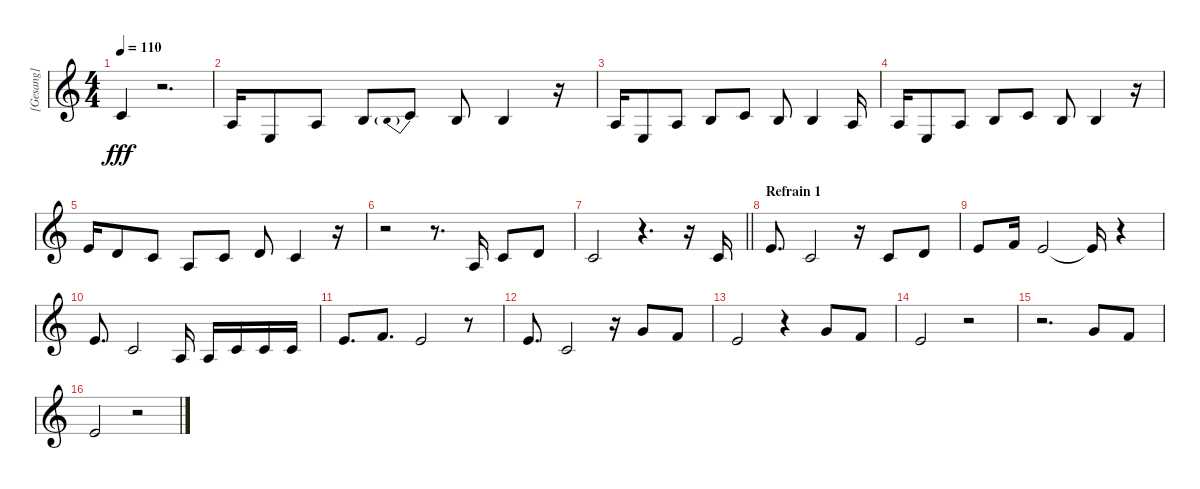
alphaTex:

\track ("[Gesang]" "[Gesang]") {instrument tenorsax}
\staff {score}
\tuning (E4 B3 G3 D3 A2 E2) {hide}
\ts (4 4)
\tempo 110
\clef g2
\ks c
5.3.4{dy fff} r.2{d} |
2.3.16 2.4.8 2.3.8 4.3.8 4.3{be (prebend 0 2 60 2)}.8 4.3.8 4.3.4 r.16 |
2.3.16 2.4.8 2.3.8 4.3.8 5.3.8 4.3.8 4.3.4 2.3.16 |
2.3.16 2.4.8 2.3.8 4.3.8 5.3.8 4.3.8 4.3.4 r.16 |
9.3.16 7.3.8 5.3.8 2.3.8 5.3.8 7.3.8 5.3.4 r.16 |
r.2 r.8{d} 2.3.16 5.3.8 7.3.8 |
\barLineRight lightlight
5.3.2 r.4{d} r.16 5.3.16 |
\section ("" "Refrain 1")
9.3.8{d} 5.3.2 r.16 5.3.8 7.3.8 |
9.3.8 10.3.16 9.3.2 9.3{t}.16 r.4 |
9.3.8{d} 5.3.2 2.3.16 2.3.16 5.3.16 5.3.16 5.3.16 |
9.3.8{d} 10.3.8{d} 9.3.2 r.8 |
9.3.8{d} 5.3.2 r.16 12.3.8 10.3.8 |
9.3.2 r.4 12.3.8 10.3.8 |
9.3.2 r.2 |
r.2{d} 12.3.8 10.3.8 |
9.3.2 r.2
